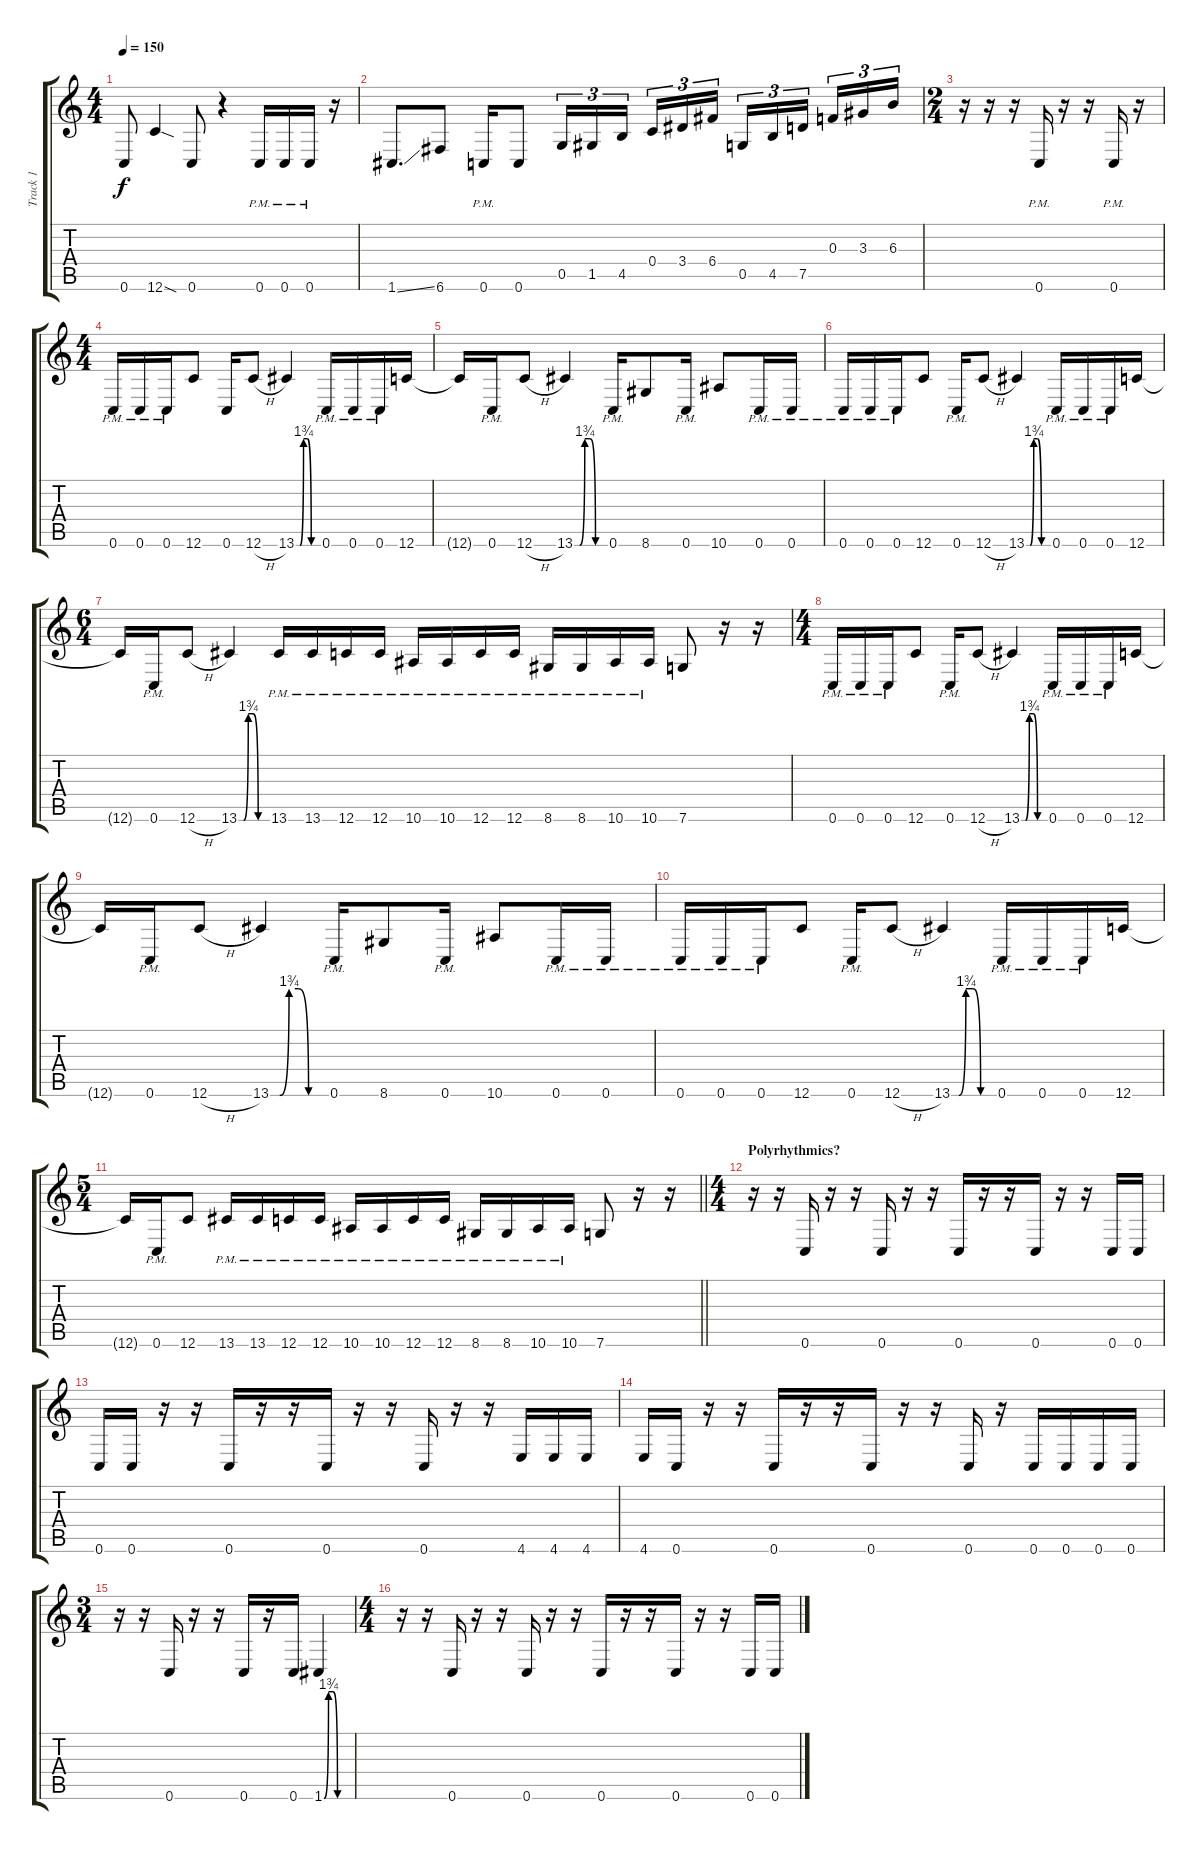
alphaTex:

\track ("Track 1" "Track 1") {instrument distortionguitar}
\staff {score tabs}
\tuning (D4 A3 F3 C3 G2 C2) {hide}
\ts (4 4)
\tempo 150
\clef g2
\ks c
0.6.8{dy f} 12.6{sod}.4 0.6.8 r.4 0.6{pm}.16 0.6{pm}.16 0.6{pm}.16 r.16 |
1.6{ss}.8{d} 6.6.8 0.6{pm}.16 0.6.8 0.5.16{tu (3 2)} 1.5.16{tu (3 2)} 4.5.16{tu (3 2) beam splitsecondary} 0.4.16{tu (3 2)} 3.4.16{tu (3 2)} 6.4.16{tu (3 2)} 0.5.16{tu (3 2)} 4.5.16{tu (3 2)} 7.5.16{tu (3 2) beam splitsecondary} 0.3.16{tu (3 2)} 3.3.16{tu (3 2)} 6.3.16{tu (3 2)} |
\ts (2 4)
r.16 r.16 r.16 0.6{pm}.16 r.16 r.16 0.6{pm}.16 r.16 |
\ts (4 4)
0.6{pm}.16 0.6{pm}.16 0.6{pm}.16 12.6.8 0.6.16 12.6{h}.8 13.6{be (custom 0 0 10 0 20 7 30 7 41 0 60 0)}.4 0.6{pm}.16 0.6{pm}.16 0.6{pm}.16 12.6.16 |
12.6{t}.16 0.6{pm}.16 12.6{h}.8 13.6{be (custom 0 0 10 0 20 7 30 7 41 0 60 0)}.4 0.6{pm}.16 8.6.8 0.6{pm}.16 10.6.8 0.6{pm}.16 0.6{pm}.16 |
0.6{pm}.16 0.6{pm}.16 0.6{pm}.16 12.6.8 0.6{pm}.16 12.6{h}.8 13.6{be (custom 0 0 10 0 20 7 30 7 41 0 60 0)}.4 0.6{pm}.16 0.6{pm}.16 0.6{pm}.16 12.6.16 |
\ts (6 4)
12.6{t}.16 0.6{pm}.16 12.6{h}.8 13.6{be (custom 0 0 10 0 20 7 30 7 41 0 60 0)}.4 13.6{pm}.16 13.6{pm}.16 12.6{pm}.16 12.6{pm}.16 10.6{pm}.16 10.6{pm}.16 12.6{pm}.16 12.6{pm}.16 8.6{pm}.16 8.6{pm}.16 10.6{pm}.16 10.6{pm}.16 7.6.8 r.16 r.16 |
\ts (4 4)
0.6{pm}.16 0.6{pm}.16 0.6{pm}.16 12.6.8 0.6{pm}.16 12.6{h}.8 13.6{be (custom 0 0 10 0 20 7 30 7 41 0 60 0)}.4 0.6{pm}.16 0.6{pm}.16 0.6{pm}.16 12.6.16 |
12.6{t}.16 0.6{pm}.16 12.6{h}.8 13.6{be (custom 0 0 10 0 20 7 30 7 41 0 60 0)}.4 0.6{pm}.16 8.6.8 0.6{pm}.16 10.6.8 0.6{pm}.16 0.6{pm}.16 |
0.6{pm}.16 0.6{pm}.16 0.6{pm}.16 12.6.8 0.6{pm}.16 12.6{h}.8 13.6{be (custom 0 0 10 0 20 7 30 7 41 0 60 0)}.4 0.6{pm}.16 0.6{pm}.16 0.6{pm}.16 12.6.16 |
\ts (5 4)
\barLineRight lightlight
12.6{t}.16 0.6{pm}.16 12.6.8 13.6{pm}.16 13.6{pm}.16 12.6{pm}.16 12.6{pm}.16 10.6{pm}.16 10.6{pm}.16 12.6{pm}.16 12.6{pm}.16 8.6{pm}.16 8.6{pm}.16 10.6{pm}.16 10.6{pm}.16 7.6.8 r.16 r.16 |
\ts (4 4)
\section ("" "Polyrhythmics?")
r.16 r.16 0.6.16 r.16 r.16 0.6.16 r.16 r.16 0.6.16 r.16 r.16 0.6.16 r.16 r.16 0.6.16 0.6.16 |
0.6.16 0.6.16 r.16 r.16 0.6.16 r.16 r.16 0.6.16 r.16 r.16 0.6.16 r.16 r.16 4.6.16 4.6.16 4.6.16 |
4.6.16 0.6.16 r.16 r.16 0.6.16 r.16 r.16 0.6.16 r.16 r.16 0.6.16 r.16 0.6.16 0.6.16 0.6.16 0.6.16 |
\ts (3 4)
r.16 r.16 0.6.16 r.16 r.16 0.6.16 r.16 0.6.16 1.6{be (custom 0 0 10 7 20 7 30 0 60 0)}.4 |
\ts (4 4)
r.16 r.16 0.6.16 r.16 r.16 0.6.16 r.16 r.16 0.6.16 r.16 r.16 0.6.16 r.16 r.16 0.6.16 0.6.16
